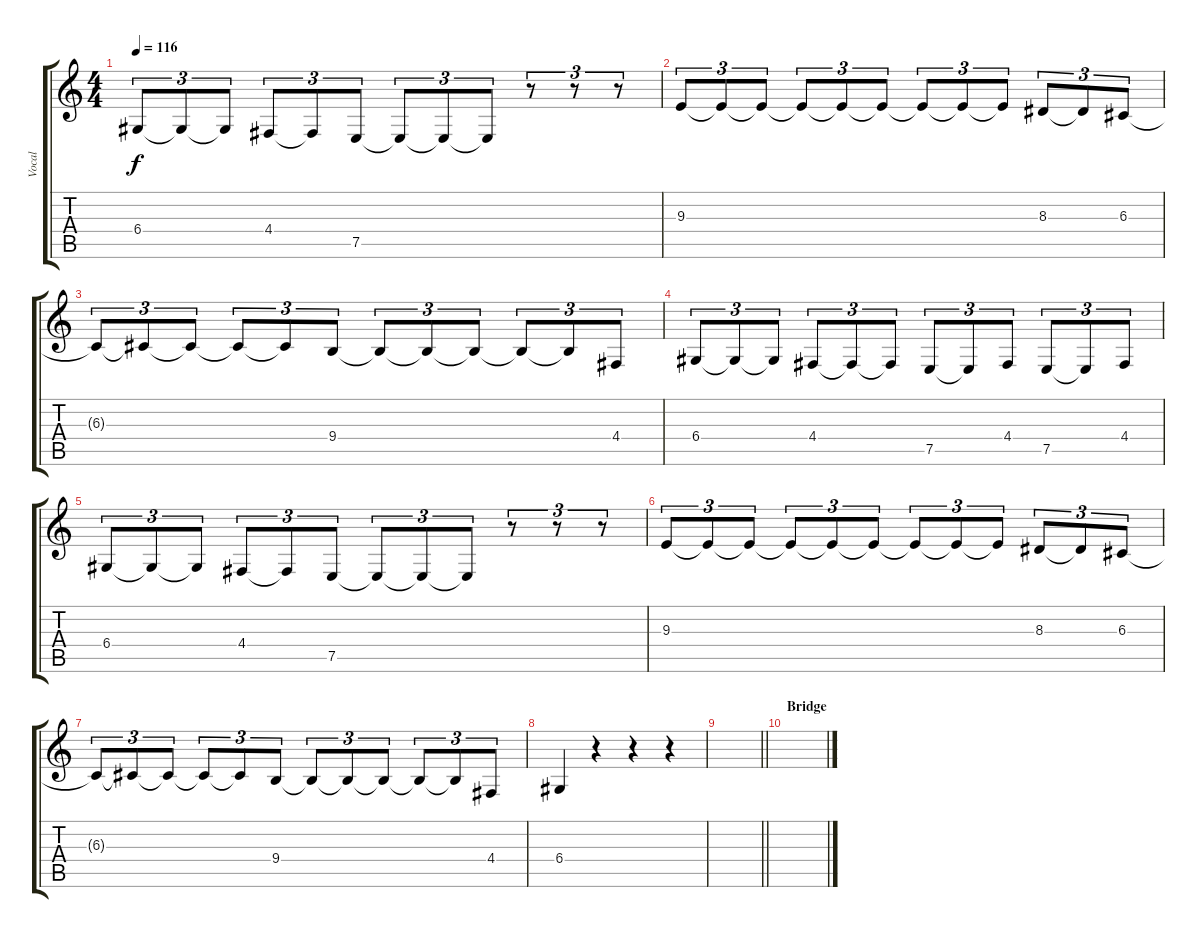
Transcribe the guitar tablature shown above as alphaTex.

\track ("Vocal" "Vocal") {instrument lead6voice}
\staff {score tabs}
\tuning (E4 B3 G3 D3 A2 E2) {hide}
\ts (4 4)
\tempo 116
\clef g2
\ks c
6.4.8{tu (3 2) dy f} 6.4{t}.8{tu (3 2)} 6.4{t}.8{tu (3 2)} 4.4.8{tu (3 2)} 4.4{t}.8{tu (3 2)} 7.5.8{tu (3 2)} 7.5{t}.8{tu (3 2)} 7.5{t}.8{tu (3 2)} 7.5{t}.8{tu (3 2)} r.8{tu (3 2)} r.8{tu (3 2)} r.8{tu (3 2)} |
9.3.8{tu (3 2)} 9.3{t}.8{tu (3 2)} 9.3{t}.8{tu (3 2)} 9.3{t}.8{tu (3 2)} 9.3{t}.8{tu (3 2)} 9.3{t}.8{tu (3 2)} 9.3{t}.8{tu (3 2)} 9.3{t}.8{tu (3 2)} 9.3{t}.8{tu (3 2)} 8.3.8{tu (3 2)} 8.3{t}.8{tu (3 2)} 6.3.8{tu (3 2)} |
6.3{t}.8{tu (3 2)} 6.3{t}.8{tu (3 2)} 6.3{t}.8{tu (3 2)} 6.3{t}.8{tu (3 2)} 6.3{t}.8{tu (3 2)} 9.4.8{tu (3 2)} 9.4{t}.8{tu (3 2)} 9.4{t}.8{tu (3 2)} 9.4{t}.8{tu (3 2)} 9.4{t}.8{tu (3 2)} 9.4{t}.8{tu (3 2)} 4.4.8{tu (3 2)} |
6.4.8{tu (3 2)} 6.4{t}.8{tu (3 2)} 6.4{t}.8{tu (3 2)} 4.4.8{tu (3 2)} 4.4{t}.8{tu (3 2)} 4.4{t}.8{tu (3 2)} 7.5.8{tu (3 2)} 7.5{t}.8{tu (3 2)} 4.4.8{tu (3 2)} 7.5.8{tu (3 2)} 7.5{t}.8{tu (3 2)} 4.4.8{tu (3 2)} |
6.4.8{tu (3 2)} 6.4{t}.8{tu (3 2)} 6.4{t}.8{tu (3 2)} 4.4.8{tu (3 2)} 4.4{t}.8{tu (3 2)} 7.5.8{tu (3 2)} 7.5{t}.8{tu (3 2)} 7.5{t}.8{tu (3 2)} 7.5{t}.8{tu (3 2)} r.8{tu (3 2)} r.8{tu (3 2)} r.8{tu (3 2)} |
9.3.8{tu (3 2)} 9.3{t}.8{tu (3 2)} 9.3{t}.8{tu (3 2)} 9.3{t}.8{tu (3 2)} 9.3{t}.8{tu (3 2)} 9.3{t}.8{tu (3 2)} 9.3{t}.8{tu (3 2)} 9.3{t}.8{tu (3 2)} 9.3{t}.8{tu (3 2)} 8.3.8{tu (3 2)} 8.3{t}.8{tu (3 2)} 6.3.8{tu (3 2)} |
6.3{t}.8{tu (3 2)} 6.3{t}.8{tu (3 2)} 6.3{t}.8{tu (3 2)} 6.3{t}.8{tu (3 2)} 6.3{t}.8{tu (3 2)} 9.4.8{tu (3 2)} 9.4{t}.8{tu (3 2)} 9.4{t}.8{tu (3 2)} 9.4{t}.8{tu (3 2)} 9.4{t}.8{tu (3 2)} 9.4{t}.8{tu (3 2)} 4.4.8{tu (3 2)} |
6.4.4 r.4 r.4 r.4 |
\barLineRight lightlight
|
\section ("" "Bridge")
